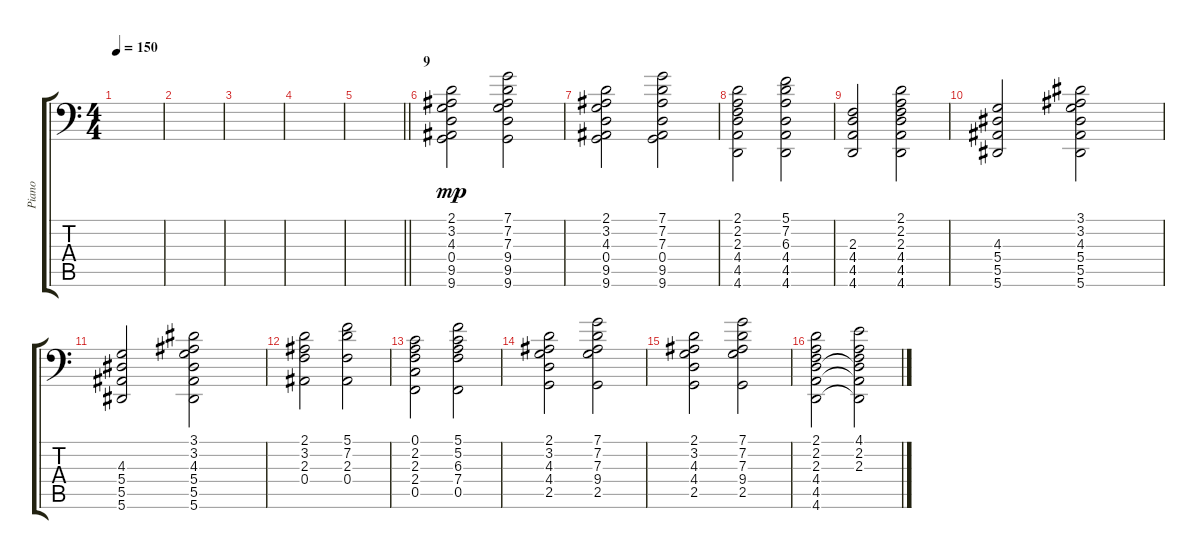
\track ("Piano" "Piano") {instrument acousticgrandpiano}
\staff {score tabs}
\tuning (C4 G3 Eb3 Bb2 F2 Bb1) {hide}
\ts (4 4)
\tempo 150
\clef f4
\ks c
|
|
|
|
\barLineRight lightlight
|
\section ("" "9")
(2.1 3.2 4.3 0.4 9.5 9.6).2{dy mp} (7.1 7.2 7.3 9.4 9.5 9.6).2 |
(2.1 3.2 4.3 0.4 9.5 9.6).2 (7.1 7.2 7.3 0.4 9.5 9.6).2 |
(2.1 2.2 2.3 4.4 4.5 4.6).2 (5.1 7.2 6.3 4.4 4.5 4.6).2 |
(2.3 4.4 4.5 4.6).2 (2.1 2.2 2.3 4.4 4.5 4.6).2 |
(4.3 5.4 5.5 5.6).2 (3.1 3.2 4.3 5.4 5.5 5.6).2 |
(4.3 5.4 5.5 5.6).2 (3.1 3.2 4.3 5.4 5.5 5.6).2 |
(2.1 3.2 2.3 0.4).2 (5.1 7.2 2.3 0.4).2 |
(0.1 2.2 2.3 2.4 0.5).2 (5.1 5.2 6.3 7.4 0.5).2 |
(2.1 3.2 4.3 4.4 2.5).2 (7.1 7.2 7.3 9.4 2.5).2 |
(2.1 3.2 4.3 4.4 2.5).2 (7.1 7.2 7.3 9.4 2.5).2 |
(2.1 2.2 2.3 4.4 4.5 4.6).2 (4.1 2.2 2.3 4.4{t} 4.5{t} 4.6{t}).2
